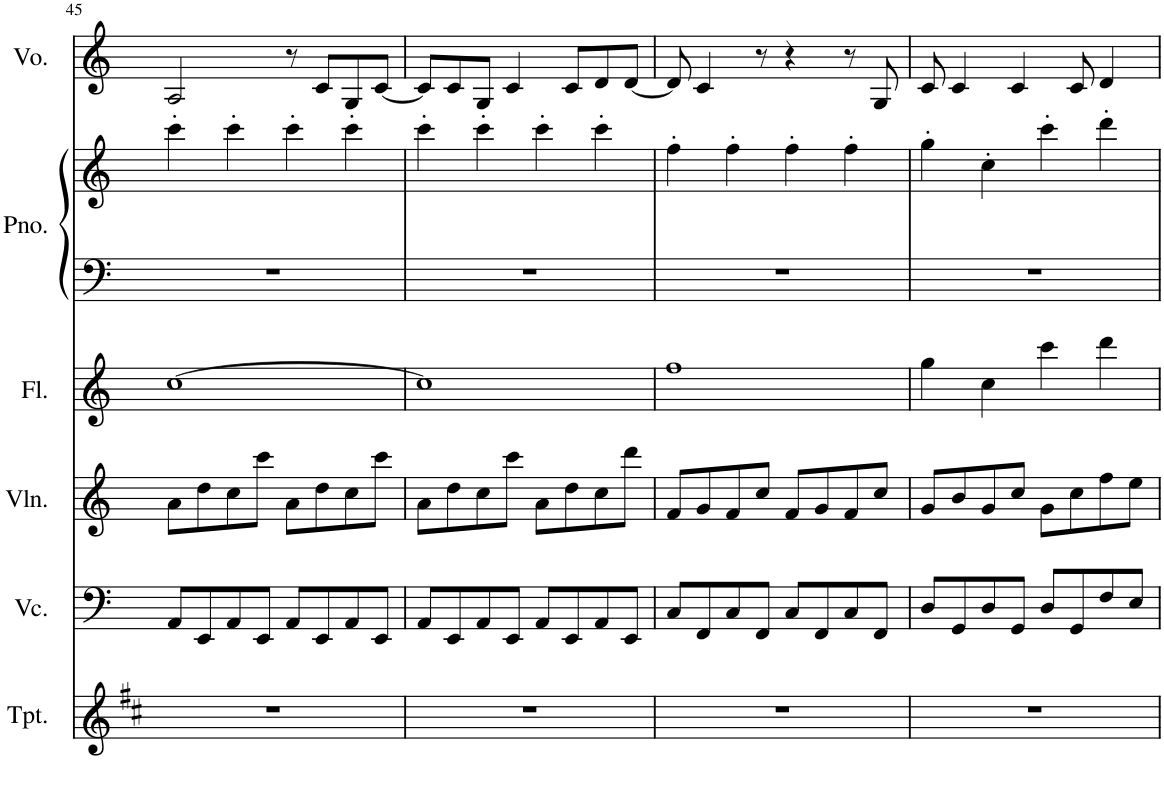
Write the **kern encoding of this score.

**kern	**kern	**kern	**kern	**kern	**kern	**kern
*part6	*part5	*part4	*part3	*part2	*part2	*part1
*staff7	*staff6	*staff5	*staff4	*staff3	*staff2	*staff1
*I"Trumpet	*I"Violoncello	*I"Violin	*I"Flute	*I"Piano	*	*I"Voice
*I'Tpt.	*I'Vc.	*I'Vln.	*I'Fl.	*I'Pno.	*	*I'Vo.
!!LO:PB:g=z
*clefG2	*clefF4	*clefG2	*clefG2	*clefF4	*clefG2	*clefG2
*Trd1c2	*	*	*	*	*	*
*k[f#c#]	*k[]	*k[]	*k[]	*k[]	*k[]	*k[]
*M4/4	*M4/4	*M4/4	*M4/4	*M4/4	*M4/4	*M4/4
=45	=45	=45	=45	=45	=45	=45
1r	8AA/L	8a\L	[1cc	1r	4ccc'\	2A/
.	8EE/	8dd\	.	.	.	.
.	8AA/	8cc\	.	.	4ccc'\	.
.	8EE/J	8ccc\J	.	.	.	.
.	8AA/L	8a\L	.	.	4ccc'\	8r
.	8EE/	8dd\	.	.	.	8c/L
.	8AA/	8cc\	.	.	4ccc'\	8G/
.	8EE/J	8ccc\J	.	.	.	[8c/J
=46	=46	=46	=46	=46	=46	=46
1r	8AA/L	8a\L	1cc]	1r	4ccc'\	8c/L]
.	8EE/	8dd\	.	.	.	8c/
.	8AA/	8cc\	.	.	4ccc'\	8G/J
.	8EE/J	8ccc\J	.	.	.	4c/
.	8AA/L	8a\L	.	.	4ccc'\	.
.	8EE/	8dd\	.	.	.	8c/L
.	8AA/	8cc\	.	.	4ccc'\	8d/
.	8EE/J	8ddd\J	.	.	.	[8d/J
=47	=47	=47	=47	=47	=47	=47
1r	8C/L	8f/L	1ff	1r	4ff'\	8d/]
.	8FF/	8g/	.	.	.	4c/
.	8C/	8f/	.	.	4ff'\	.
.	8FF/J	8cc/J	.	.	.	8r
.	8C/L	8f/L	.	.	4ff'\	4r
.	8FF/	8g/	.	.	.	.
.	8C/	8f/	.	.	4ff'\	8r
.	8FF/J	8cc/J	.	.	.	8G/
=48	=48	=48	=48	=48	=48	=48
1r	8D/L	8g/L	4gg\	1r	4gg'\	8c/
.	8GG/	8b/	.	.	.	4c/
.	8D/	8g/	4cc\	.	4cc'\	.
.	8GG/J	8cc/J	.	.	.	4c/
.	8D/L	8g\L	4ccc\	.	4ccc'\	.
.	8GG/	8cc\	.	.	.	8c/
.	8F/	8ff\	4ddd\	.	4ddd'\	4d/
.	8E/J	8ee\J	.	.	.	.
=	=	=	=	=	=	=
*-	*-	*-	*-	*-	*-	*-
